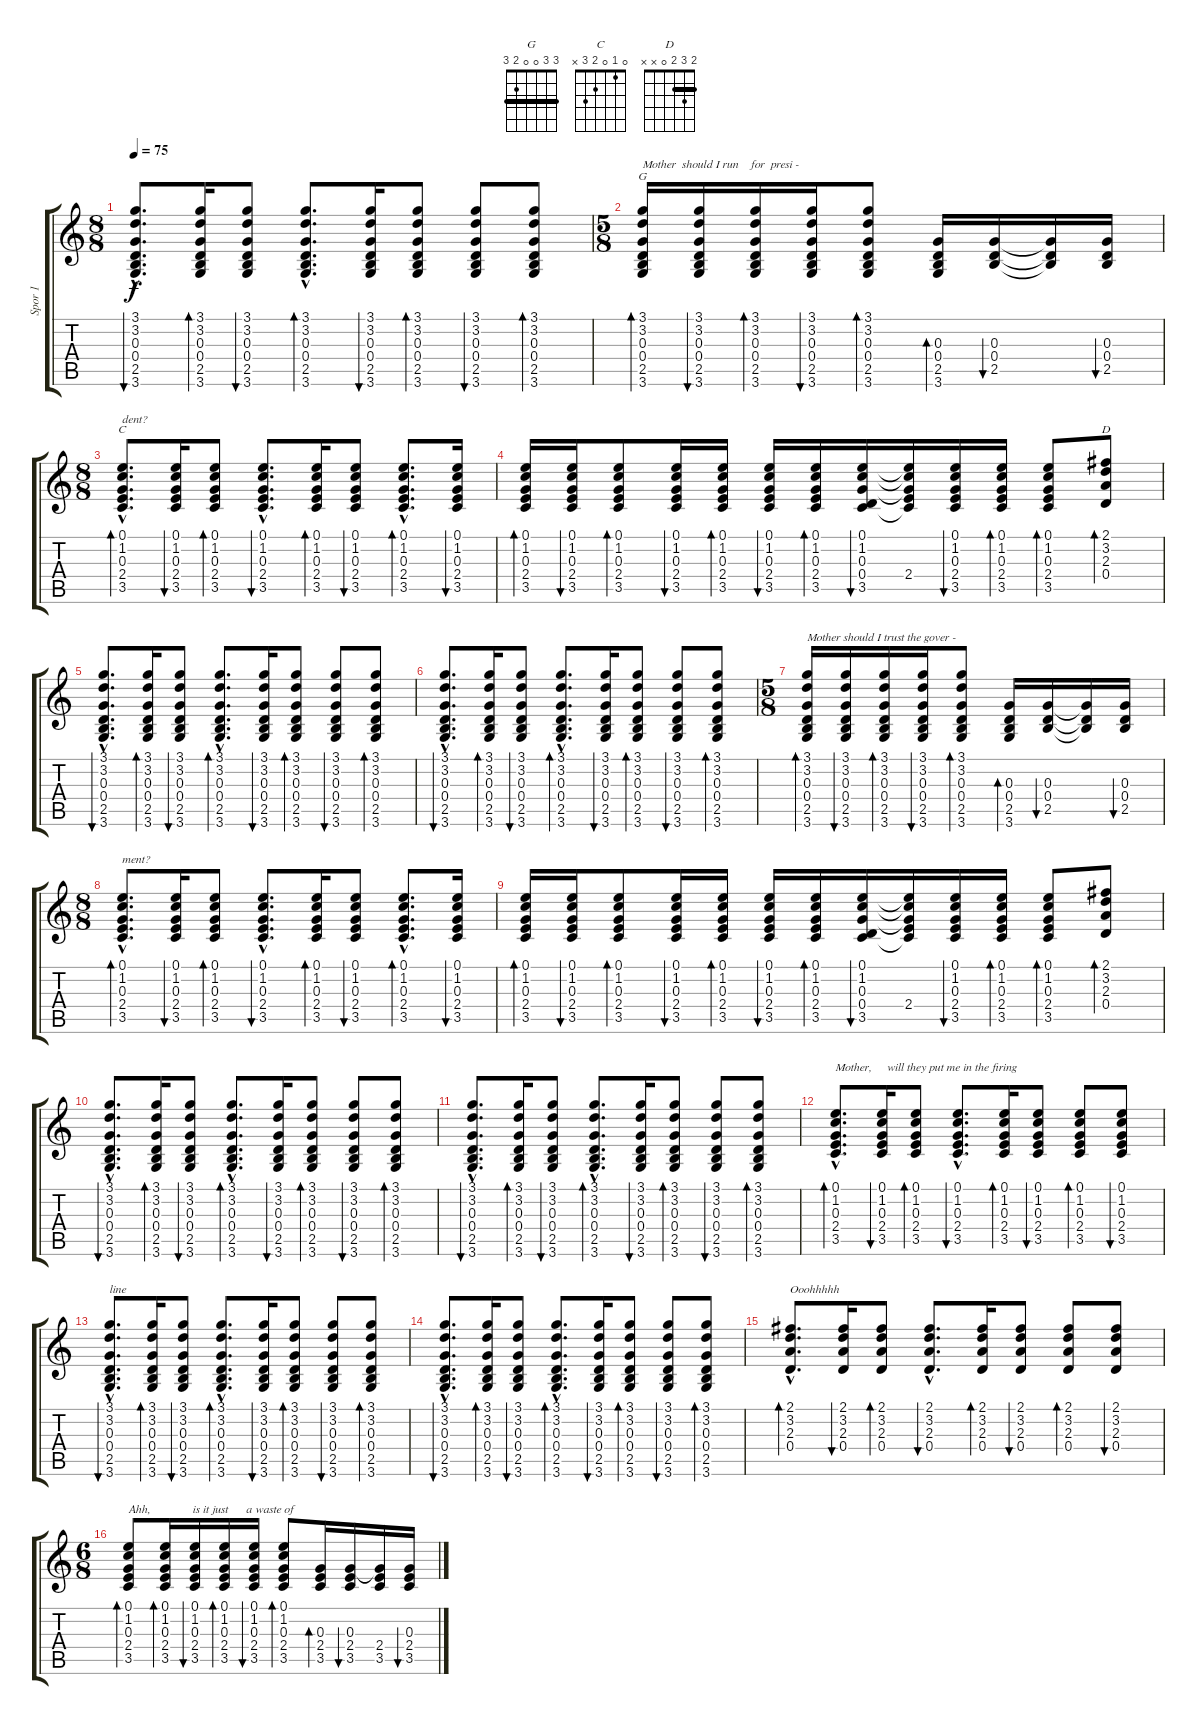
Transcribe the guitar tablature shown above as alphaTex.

\track ("Spor 1" "Spor 1") {instrument acousticguitarsteel}
\staff {score tabs}
\tuning (E4 B3 G3 D3 A2 E2) {hide}
\chord ("G" 3 3 0 0 2 3) {barre 3}
\chord ("C" 0 1 0 2 3 x)
\chord ("D" 2 3 2 0 x x) {barre 2}
\ts (8 8)
\tempo 75
\clef g2
\ks c
(3.1{hac} 3.2{hac} 0.3{hac} 0.4{hac} 2.5{hac} 3.6{hac}).8{d bu 30 dy f} (3.1 3.2 0.3 0.4 2.5 3.6).16{bd 30} (3.1 3.2 0.3 0.4 2.5 3.6).8{bu 30} (3.1{hac} 3.2{hac} 0.3{hac} 0.4{hac} 2.5{hac} 3.6{hac}).8{d bd 30} (3.1 3.2 0.3 0.4 2.5 3.6).16{bu 30} (3.1 3.2 0.3 0.4 2.5 3.6).8{bd 30} (3.1 3.2 0.3 0.4 2.5 3.6).8{bu 30} (3.1 3.2 0.3 0.4 2.5 3.6).8{bd 30} |
\ts (5 8)
(3.1 3.2 0.3 0.4 2.5 3.6).16{bd 30 ch "G" txt "Mother  should I run    for  presi -"} (3.1 3.2 0.3 0.4 2.5 3.6).16{bu 30} (3.1 3.2 0.3 0.4 2.5 3.6).16{bd 30} (3.1 3.2 0.3 0.4 2.5 3.6).16{bu 30} (3.1 3.2 0.3 0.4 2.5 3.6).8{bd 30} (0.3 0.4 2.5 3.6).16{bd 30} (0.3 0.4 2.5).16{bu 30} (0.3{t} 0.4{t} 2.5{t}).16 (0.3 0.4 2.5).16{bu 30} |
\ts (8 8)
(0.1{hac} 1.2{hac} 0.3{hac} 2.4{hac} 3.5{hac}).8{d bd 30 ch "C" txt "dent?"} (0.1 1.2 0.3 2.4 3.5).16{bu 30} (0.1 1.2 0.3 2.4 3.5).8{bd 30} (0.1{hac} 1.2{hac} 0.3{hac} 2.4{hac} 3.5{hac}).8{d bu 30} (0.1 1.2 0.3 2.4 3.5).16{bd 30} (0.1 1.2 0.3 2.4 3.5).8{bu 30} (0.1{hac} 1.2{hac} 0.3{hac} 2.4{hac} 3.5{hac}).8{d bd 30} (0.1 1.2 0.3 2.4 3.5).16{bu 30} |
(0.1 1.2 0.3 2.4 3.5).16{bd 30} (0.1 1.2 0.3 2.4 3.5).16{bu 30} (0.1 1.2 0.3 2.4 3.5).8{bd 30} (0.1 1.2 0.3 2.4 3.5).16{bu 30} (0.1 1.2 0.3 2.4 3.5).16{bd 30} (0.1 1.2 0.3 2.4 3.5).16{bu 30} (0.1 1.2 0.3 2.4 3.5).16{bd 30} (0.1 1.2 0.3 0.4 3.5).16{bu 30} (0.1{t} 1.2{t} 0.3{t} 2.4 3.5{t}).16 (0.1 1.2 0.3 2.4 3.5).16{bu 30} (0.1 1.2 0.3 2.4 3.5).16{bd 30} (0.1 1.2 0.3 2.4 3.5).8{bd 30} (2.1 3.2 2.3 0.4).8{bd 30 ch "D"} |
(3.1{hac} 3.2{hac} 0.3{hac} 0.4{hac} 2.5{hac} 3.6{hac}).8{d bu 30} (3.1 3.2 0.3 0.4 2.5 3.6).16{bd 30} (3.1 3.2 0.3 0.4 2.5 3.6).8{bu 30} (3.1{hac} 3.2{hac} 0.3{hac} 0.4{hac} 2.5{hac} 3.6{hac}).8{d bd 30} (3.1 3.2 0.3 0.4 2.5 3.6).16{bu 30} (3.1 3.2 0.3 0.4 2.5 3.6).8{bd 30} (3.1 3.2 0.3 0.4 2.5 3.6).8{bu 30} (3.1 3.2 0.3 0.4 2.5 3.6).8{bd 30} |
(3.1{hac} 3.2{hac} 0.3{hac} 0.4{hac} 2.5{hac} 3.6{hac}).8{d bu 30} (3.1 3.2 0.3 0.4 2.5 3.6).16{bd 30} (3.1 3.2 0.3 0.4 2.5 3.6).8{bu 30} (3.1{hac} 3.2{hac} 0.3{hac} 0.4{hac} 2.5{hac} 3.6{hac}).8{d bd 30} (3.1 3.2 0.3 0.4 2.5 3.6).16{bu 30} (3.1 3.2 0.3 0.4 2.5 3.6).8{bd 30} (3.1 3.2 0.3 0.4 2.5 3.6).8{bu 30} (3.1 3.2 0.3 0.4 2.5 3.6).8{bd 30} |
\ts (5 8)
(3.1 3.2 0.3 0.4 2.5 3.6).16{bd 30 txt "Mother should I trust the gover -"} (3.1 3.2 0.3 0.4 2.5 3.6).16{bu 30} (3.1 3.2 0.3 0.4 2.5 3.6).16{bd 30} (3.1 3.2 0.3 0.4 2.5 3.6).16{bu 30} (3.1 3.2 0.3 0.4 2.5 3.6).8{bd 30} (0.3 0.4 2.5 3.6).16{bd 30} (0.3 0.4 2.5).16{bu 30} (0.3{t} 0.4{t} 2.5{t}).16 (0.3 0.4 2.5).16{bu 30} |
\ts (8 8)
(0.1{hac} 1.2{hac} 0.3{hac} 2.4{hac} 3.5{hac}).8{d bd 30 txt "ment?"} (0.1 1.2 0.3 2.4 3.5).16{bu 30} (0.1 1.2 0.3 2.4 3.5).8{bd 30} (0.1{hac} 1.2{hac} 0.3{hac} 2.4{hac} 3.5{hac}).8{d bu 30} (0.1 1.2 0.3 2.4 3.5).16{bd 30} (0.1 1.2 0.3 2.4 3.5).8{bu 30} (0.1{hac} 1.2{hac} 0.3{hac} 2.4{hac} 3.5{hac}).8{d bd 30} (0.1 1.2 0.3 2.4 3.5).16{bu 30} |
(0.1 1.2 0.3 2.4 3.5).16{bd 30} (0.1 1.2 0.3 2.4 3.5).16{bu 30} (0.1 1.2 0.3 2.4 3.5).8{bd 30} (0.1 1.2 0.3 2.4 3.5).16{bu 30} (0.1 1.2 0.3 2.4 3.5).16{bd 30} (0.1 1.2 0.3 2.4 3.5).16{bu 30} (0.1 1.2 0.3 2.4 3.5).16{bd 30} (0.1 1.2 0.3 0.4 3.5).16{bu 30} (0.1{t} 1.2{t} 0.3{t} 2.4 3.5{t}).16 (0.1 1.2 0.3 2.4 3.5).16{bu 30} (0.1 1.2 0.3 2.4 3.5).16{bd 30} (0.1 1.2 0.3 2.4 3.5).8{bd 30} (2.1 3.2 2.3 0.4).8{bd 30} |
(3.1{hac} 3.2{hac} 0.3{hac} 0.4{hac} 2.5{hac} 3.6{hac}).8{d bu 30} (3.1 3.2 0.3 0.4 2.5 3.6).16{bd 30} (3.1 3.2 0.3 0.4 2.5 3.6).8{bu 30} (3.1{hac} 3.2{hac} 0.3{hac} 0.4{hac} 2.5{hac} 3.6{hac}).8{d bd 30} (3.1 3.2 0.3 0.4 2.5 3.6).16{bu 30} (3.1 3.2 0.3 0.4 2.5 3.6).8{bd 30} (3.1 3.2 0.3 0.4 2.5 3.6).8{bu 30} (3.1 3.2 0.3 0.4 2.5 3.6).8{bd 30} |
(3.1{hac} 3.2{hac} 0.3{hac} 0.4{hac} 2.5{hac} 3.6{hac}).8{d bu 30} (3.1 3.2 0.3 0.4 2.5 3.6).16{bd 30} (3.1 3.2 0.3 0.4 2.5 3.6).8{bu 30} (3.1{hac} 3.2{hac} 0.3{hac} 0.4{hac} 2.5{hac} 3.6{hac}).8{d bd 30} (3.1 3.2 0.3 0.4 2.5 3.6).16{bu 30} (3.1 3.2 0.3 0.4 2.5 3.6).8{bd 30} (3.1 3.2 0.3 0.4 2.5 3.6).8{bu 30} (3.1 3.2 0.3 0.4 2.5 3.6).8{bd 30} |
(0.1{hac} 1.2{hac} 0.3{hac} 2.4{hac} 3.5{hac}).8{d bd 30 txt "Mother,     will they put me in the firing"} (0.1 1.2 0.3 2.4 3.5).16{bu 30} (0.1 1.2 0.3 2.4 3.5).8{bd 30} (0.1{hac} 1.2{hac} 0.3{hac} 2.4{hac} 3.5{hac}).8{d bu 30} (0.1 1.2 0.3 2.4 3.5).16{bd 30} (0.1 1.2 0.3 2.4 3.5).8{bu 30} (0.1 1.2 0.3 2.4 3.5).8{bd 30} (0.1 1.2 0.3 2.4 3.5).8{bu 30} |
(3.1{hac} 3.2{hac} 0.3{hac} 0.4{hac} 2.5{hac} 3.6{hac}).8{d bu 30 txt "line"} (3.1 3.2 0.3 0.4 2.5 3.6).16{bd 30} (3.1 3.2 0.3 0.4 2.5 3.6).8{bu 30} (3.1{hac} 3.2{hac} 0.3{hac} 0.4{hac} 2.5{hac} 3.6{hac}).8{d bd 30} (3.1 3.2 0.3 0.4 2.5 3.6).16{bu 30} (3.1 3.2 0.3 0.4 2.5 3.6).8{bd 30} (3.1 3.2 0.3 0.4 2.5 3.6).8{bu 30} (3.1 3.2 0.3 0.4 2.5 3.6).8{bd 30} |
(3.1{hac} 3.2{hac} 0.3{hac} 0.4{hac} 2.5{hac} 3.6{hac}).8{d bu 30} (3.1 3.2 0.3 0.4 2.5 3.6).16{bd 30} (3.1 3.2 0.3 0.4 2.5 3.6).8{bu 30} (3.1{hac} 3.2{hac} 0.3{hac} 0.4{hac} 2.5{hac} 3.6{hac}).8{d bd 30} (3.1 3.2 0.3 0.4 2.5 3.6).16{bu 30} (3.1 3.2 0.3 0.4 2.5 3.6).8{bd 30} (3.1 3.2 0.3 0.4 2.5 3.6).8{bu 30} (3.1 3.2 0.3 0.4 2.5 3.6).8{bd 30} |
(2.1{hac} 3.2{hac} 2.3{hac} 0.4{hac}).8{d bd 30 txt "Ooohhhhh"} (2.1 3.2 2.3 0.4).16{bu 30} (2.1 3.2 2.3 0.4).8{bd 30} (2.1{hac} 3.2{hac} 2.3{hac} 0.4{hac}).8{d bu 30} (2.1 3.2 2.3 0.4).16{bd 30} (2.1 3.2 2.3 0.4).8{bu 30} (2.1 3.2 2.3 0.4).8{bd 30} (2.1 3.2 2.3 0.4).8{bu 30} |
\ts (6 8)
(0.1 1.2 0.3 2.4 3.5).8{bd 30 txt "Ahh,              is it just      a waste of"} (0.1 1.2 0.3 2.4 3.5).16{bd 30} (0.1 1.2 0.3 2.4 3.5).16{bu 30} (0.1 1.2 0.3 2.4 3.5).16{bd 30} (0.1 1.2 0.3 2.4 3.5).16{bu 30} (0.1 1.2 0.3 2.4 3.5).8{bd 30} (0.3 2.4 3.5).16{bd 30} (0.3 2.4 3.5).16{bu 30} (0.3{t} 2.4 3.5).16 (0.3 2.4 3.5).16{bu 30}
